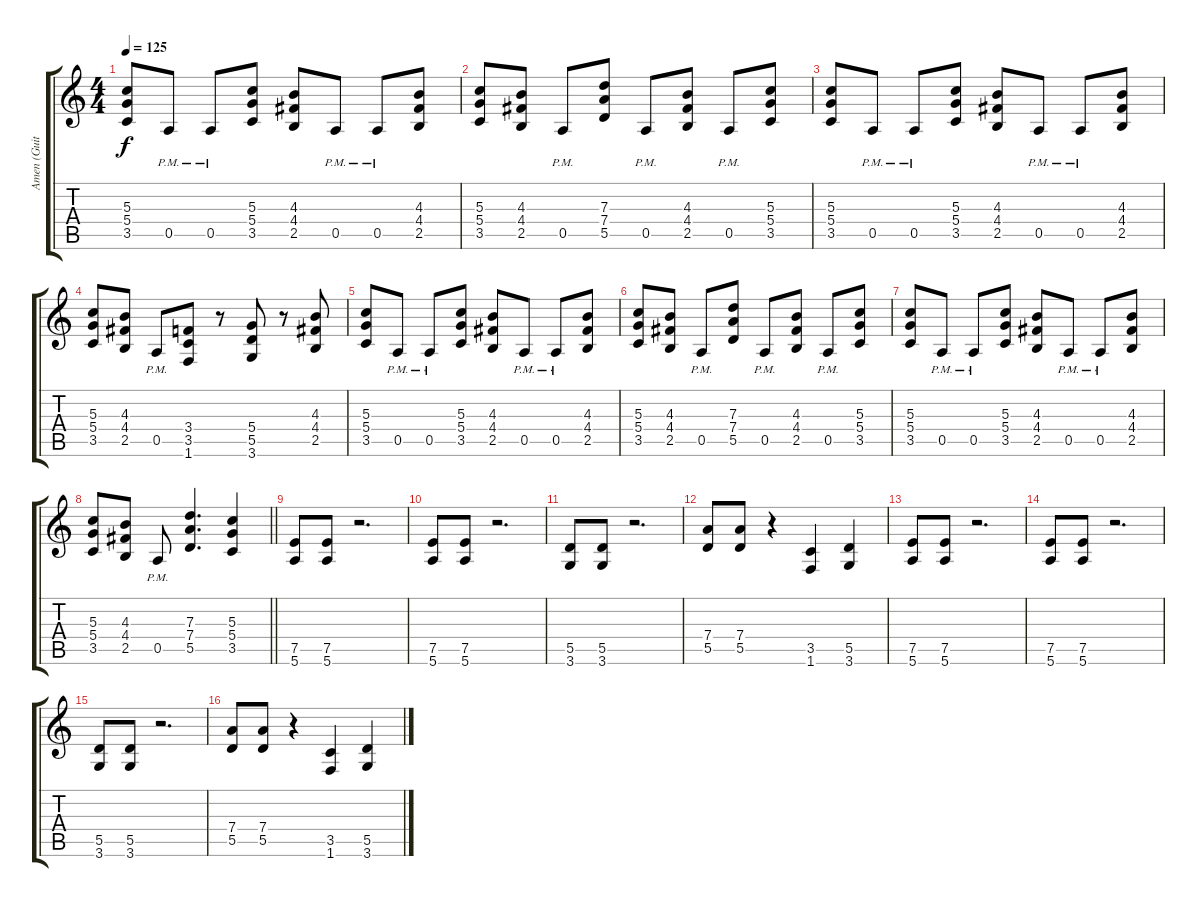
\track ("Amen (Guitar)" "Amen (Guit") {instrument distortionguitar}
\staff {score tabs}
\tuning (E4 B3 G3 D3 A2 E2) {hide}
\ts (4 4)
\tempo 125
\clef g2
\ks c
(5.3 5.4 3.5).8{dy f} 0.5{pm}.8 0.5{pm}.8 (5.3 5.4 3.5).8 (4.3 4.4 2.5).8 0.5{pm}.8 0.5{pm}.8 (4.3 4.4 2.5).8 |
(5.3 5.4 3.5).8 (4.3 4.4 2.5).8 0.5{pm}.8 (7.3 7.4 5.5).8 0.5{pm}.8 (4.3 4.4 2.5).8 0.5{pm}.8 (5.3 5.4 3.5).8 |
(5.3 5.4 3.5).8 0.5{pm}.8 0.5{pm}.8 (5.3 5.4 3.5).8 (4.3 4.4 2.5).8 0.5{pm}.8 0.5{pm}.8 (4.3 4.4 2.5).8 |
(5.3 5.4 3.5).8 (4.3 4.4 2.5).8 0.5{pm}.8 (3.4 3.5 1.6).8 r.8 (5.4 5.5 3.6).8 r.8 (4.3 4.4 2.5).8 |
(5.3 5.4 3.5).8 0.5{pm}.8 0.5{pm}.8 (5.3 5.4 3.5).8 (4.3 4.4 2.5).8 0.5{pm}.8 0.5{pm}.8 (4.3 4.4 2.5).8 |
(5.3 5.4 3.5).8 (4.3 4.4 2.5).8 0.5{pm}.8 (7.3 7.4 5.5).8 0.5{pm}.8 (4.3 4.4 2.5).8 0.5{pm}.8 (5.3 5.4 3.5).8 |
(5.3 5.4 3.5).8 0.5{pm}.8 0.5{pm}.8 (5.3 5.4 3.5).8 (4.3 4.4 2.5).8 0.5{pm}.8 0.5{pm}.8 (4.3 4.4 2.5).8 |
\barLineRight lightlight
(5.3 5.4 3.5).8 (4.3 4.4 2.5).8 0.5{pm}.8 (7.3 7.4 5.5).4{d} (5.3 5.4 3.5).4 |
(7.5 5.6).8 (7.5 5.6).8 r.2{d} |
(7.5 5.6).8 (7.5 5.6).8 r.2{d} |
(5.5 3.6).8 (5.5 3.6).8 r.2{d} |
(7.4 5.5).8 (7.4 5.5).8 r.4 (3.5 1.6).4 (5.5 3.6).4 |
(7.5 5.6).8 (7.5 5.6).8 r.2{d} |
(7.5 5.6).8 (7.5 5.6).8 r.2{d} |
(5.5 3.6).8 (5.5 3.6).8 r.2{d} |
(7.4 5.5).8 (7.4 5.5).8 r.4 (3.5 1.6).4 (5.5 3.6).4
